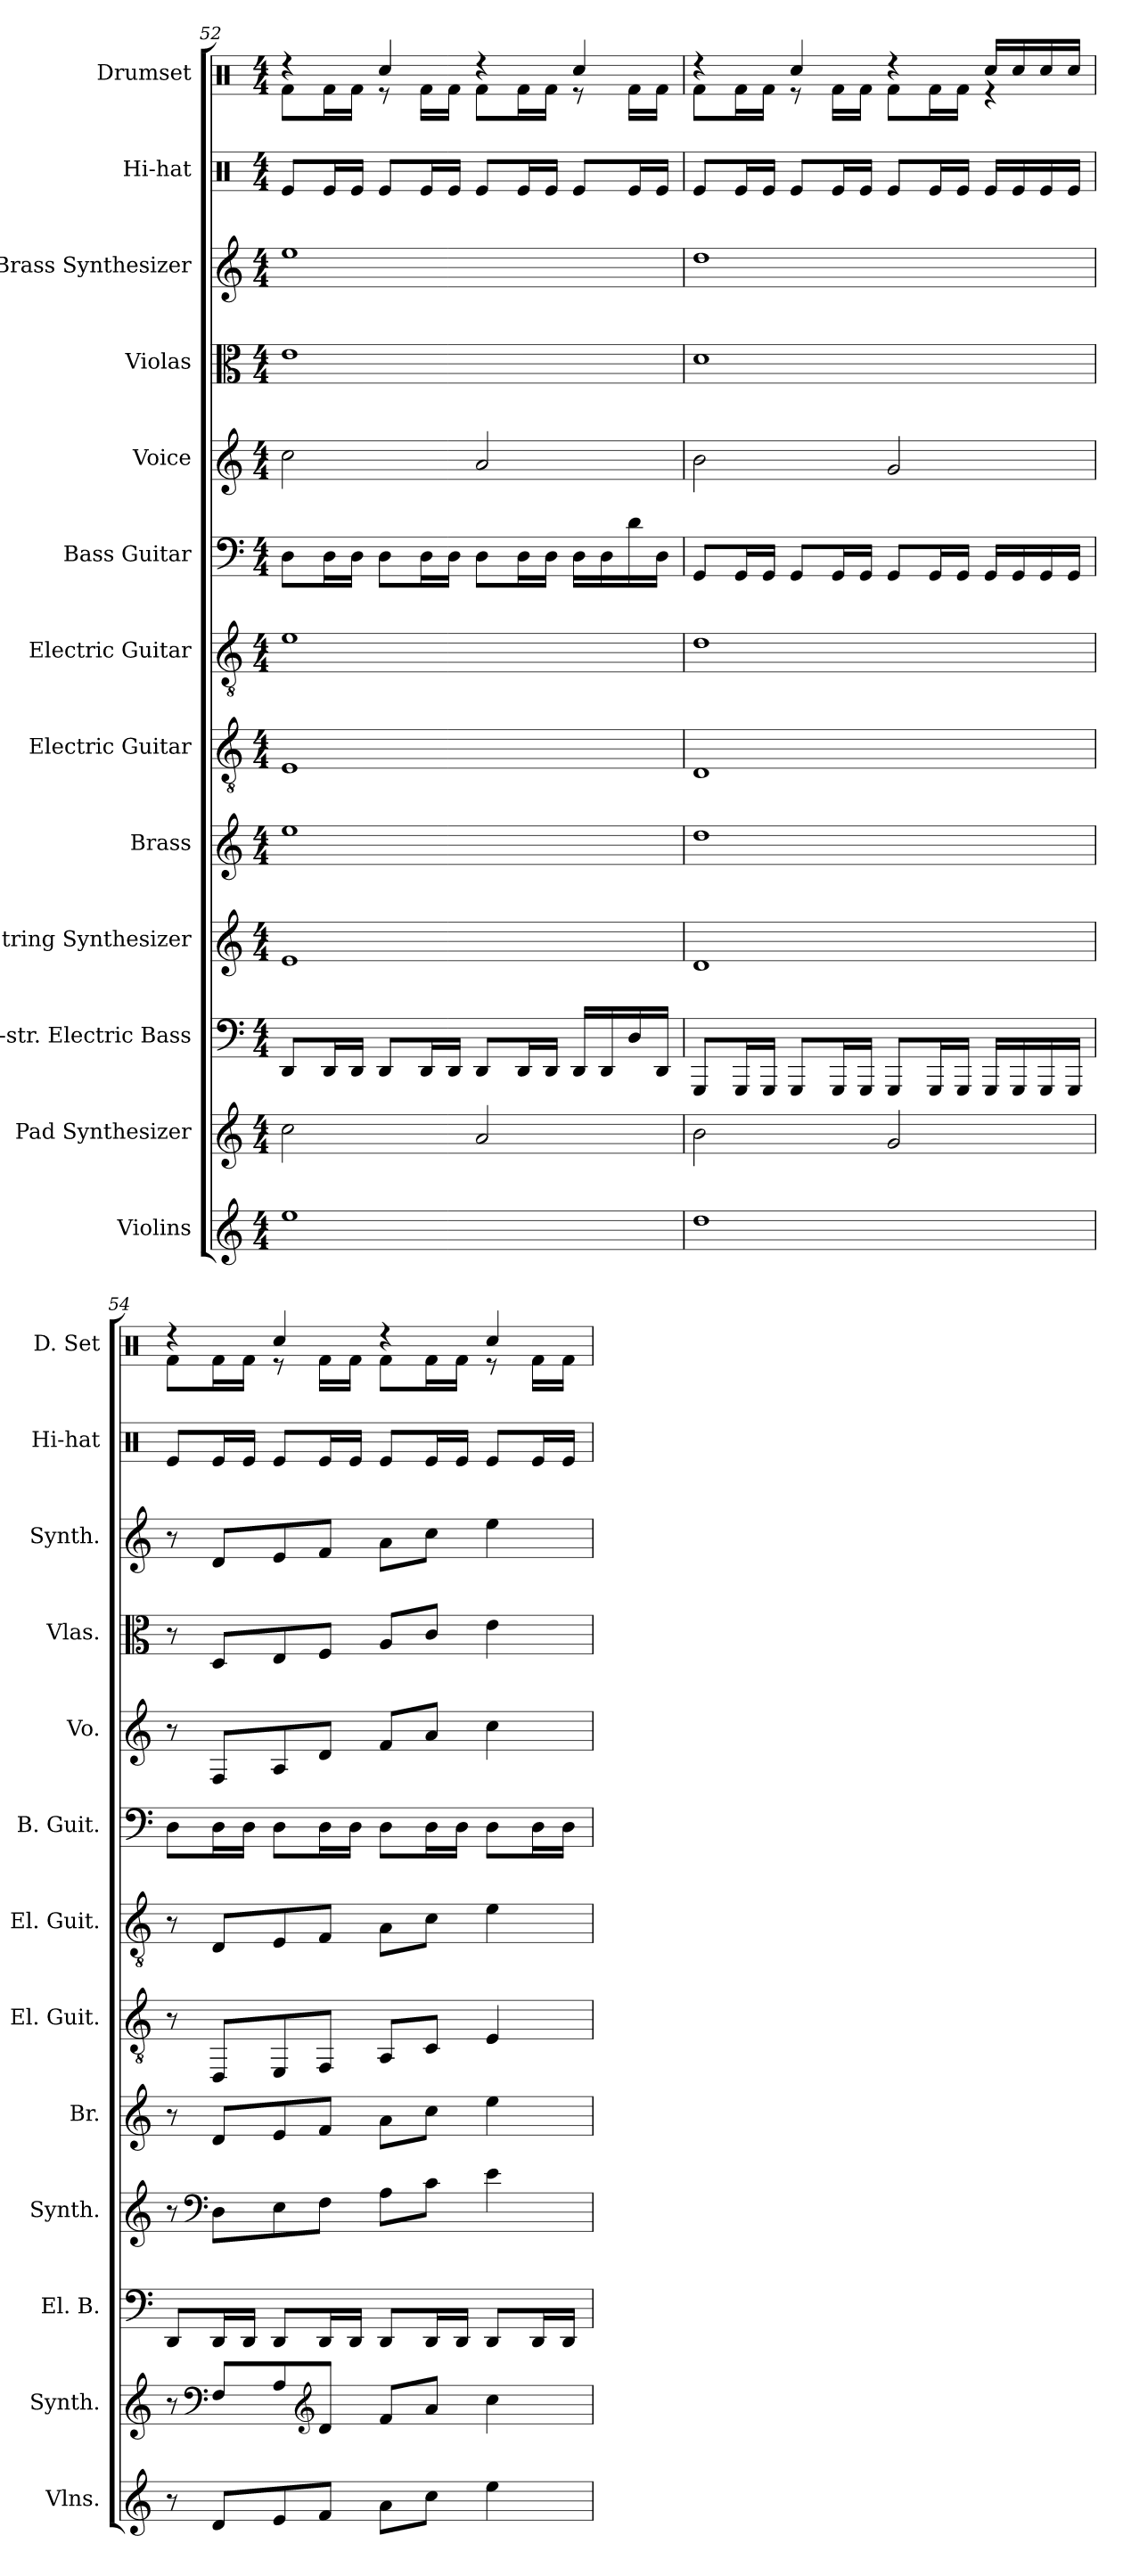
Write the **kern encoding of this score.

**kern	**kern	**kern	**kern	**kern	**kern	**kern	**kern	**kern	**kern	**kern	**kern	**kern
*part13	*part12	*part11	*part10	*part9	*part8	*part7	*part6	*part5	*part4	*part3	*part2	*part1
*staff13	*staff12	*staff11	*staff10	*staff9	*staff8	*staff7	*staff6	*staff5	*staff4	*staff3	*staff2	*staff1
*I"Violins	*I"Pad Synthesizer	*I"5-str. Electric Bass	*I"String Synthesizer	*I"Brass	*I"Electric Guitar	*I"Electric Guitar	*I"Bass Guitar	*I"Voice	*I"Violas	*I"Brass Synthesizer	*I"Hi-hat	*I"Drumset
*I'Vlns.	*I'Synth.	*I'El. B.	*I'Synth.	*I'Br.	*I'El. Guit.	*I'El. Guit.	*I'B. Guit.	*I'Vo.	*I'Vlas.	*I'Synth.	*I'Hi-hat	*I'D. Set
*clefG2	*clefG2	*clefF4	*clefG2	*clefG2	*clefGv2	*clefGv2	*clefF4	*clefG2	*clefC3	*clefG2	*clefX	*clefX
*	*	*ITrd7c12	*	*	*	*	*ITrd7c12	*	*	*	*	*
*k[]	*k[]	*k[]	*k[]	*k[]	*k[]	*k[]	*k[]	*k[]	*k[]	*k[]	*k[]	*k[]
*M4/4	*M4/4	*M4/4	*M4/4	*M4/4	*M4/4	*M4/4	*M4/4	*M4/4	*M4/4	*M4/4	*M4/4	*M4/4
=52	=52	=52	=52	=52	=52	=52	=52	=52	=52	=52	=52	=52
*	*	*	*	*	*	*	*	*	*	*	*	*^
1ee	2cc\	8DDD/L	1e	1ee	1E	1e	8DD\L	2cc\	1e	1ee	8Re/L	4r	8Rf\L
.	.	16DDD/L	.	.	.	.	16DD\L	.	.	.	16Re/L	.	16Rf\L
.	.	16DDD/JJ	.	.	.	.	16DD\JJ	.	.	.	16Re/JJ	.	16Rf\JJ
.	.	8DDD/L	.	.	.	.	8DD\L	.	.	.	8Re/L	4Rcc/	8r
.	.	16DDD/L	.	.	.	.	16DD\L	.	.	.	16Re/L	.	16Rf\LL
.	.	16DDD/JJ	.	.	.	.	16DD\JJ	.	.	.	16Re/JJ	.	16Rf\JJ
.	2a/	8DDD/L	.	.	.	.	8DD\L	2a/	.	.	8Re/L	4r	8Rf\L
.	.	16DDD/L	.	.	.	.	16DD\L	.	.	.	16Re/L	.	16Rf\L
.	.	16DDD/JJ	.	.	.	.	16DD\JJ	.	.	.	16Re/JJ	.	16Rf\JJ
.	.	16DDD/LL	.	.	.	.	16DD\LL	.	.	.	8Re/L	4Rcc/	8r
.	.	16DDD/	.	.	.	.	16DD\	.	.	.	.	.	.
.	.	16DD/	.	.	.	.	16D\	.	.	.	16Re/L	.	16Rf\LL
.	.	16DDD/JJ	.	.	.	.	16DD\JJ	.	.	.	16Re/JJ	.	16Rf\JJ
!!LO:PB:g=z	!!
=53	=53	=53	=53	=53	=53	=53	=53	=53	=53	=53	=53	=53	=53
1dd	2b\	8GGGG/L	1d	1dd	1D	1d	8GGG/L	2b\	1d	1dd	8Re/L	4r	8Rf\L
.	.	16GGGG/L	.	.	.	.	16GGG/L	.	.	.	16Re/L	.	16Rf\L
.	.	16GGGG/JJ	.	.	.	.	16GGG/JJ	.	.	.	16Re/JJ	.	16Rf\JJ
.	.	8GGGG/L	.	.	.	.	8GGG/L	.	.	.	8Re/L	4Rcc/	8r
.	.	16GGGG/L	.	.	.	.	16GGG/L	.	.	.	16Re/L	.	16Rf\LL
.	.	16GGGG/JJ	.	.	.	.	16GGG/JJ	.	.	.	16Re/JJ	.	16Rf\JJ
.	2g/	8GGGG/L	.	.	.	.	8GGG/L	2g/	.	.	8Re/L	4r	8Rf\L
.	.	16GGGG/L	.	.	.	.	16GGG/L	.	.	.	16Re/L	.	16Rf\L
.	.	16GGGG/JJ	.	.	.	.	16GGG/JJ	.	.	.	16Re/JJ	.	16Rf\JJ
.	.	16GGGG/LL	.	.	.	.	16GGG/LL	.	.	.	16Re/LL	16Rcc/LL	4r
.	.	16GGGG/	.	.	.	.	16GGG/	.	.	.	16Re/	16Rcc/	.
.	.	16GGGG/	.	.	.	.	16GGG/	.	.	.	16Re/	16Rcc/	.
.	.	16GGGG/JJ	.	.	.	.	16GGG/JJ	.	.	.	16Re/JJ	16Rcc/JJ	.
=54	=54	=54	=54	=54	=54	=54	=54	=54	=54	=54	=54	=54	=54
8r	8r	8DDD/L	8r	8r	8r	8r	8DD\L	8r	8r	8r	8Re/L	4r	8Rf\L
*	*clefF4	*	*clefF4	*	*	*	*	*	*	*	*	*	*
8d/L	8F/L	16DDD/L	8D\L	8d/L	8DD/L	8D/L	16DD\L	8F/L	8D/L	8d/L	16Re/L	.	16Rf\L
.	.	16DDD/JJ	.	.	.	.	16DD\JJ	.	.	.	16Re/JJ	.	16Rf\JJ
8e/	8A/	8DDD/L	8E\	8e/	8EE/	8E/	8DD\L	8A/	8E/	8e/	8Re/L	4Rcc/	8r
*	*clefG2	*	*	*	*	*	*	*	*	*	*	*	*
8f/J	8d/J	16DDD/L	8F\J	8f/J	8FF/J	8F/J	16DD\L	8d/J	8F/J	8f/J	16Re/L	.	16Rf\LL
.	.	16DDD/JJ	.	.	.	.	16DD\JJ	.	.	.	16Re/JJ	.	16Rf\JJ
8a\L	8f/L	8DDD/L	8A\L	8a\L	8AA/L	8A\L	8DD\L	8f/L	8A/L	8a\L	8Re/L	4r	8Rf\L
8cc\J	8a/J	16DDD/L	8c\J	8cc\J	8C/J	8c\J	16DD\L	8a/J	8c/J	8cc\J	16Re/L	.	16Rf\L
.	.	16DDD/JJ	.	.	.	.	16DD\JJ	.	.	.	16Re/JJ	.	16Rf\JJ
4ee\	4cc\	8DDD/L	4e\	4ee\	4E/	4e\	8DD\L	4cc\	4e\	4ee\	8Re/L	4Rcc/	8r
.	.	16DDD/L	.	.	.	.	16DD\L	.	.	.	16Re/L	.	16Rf\LL
.	.	16DDD/JJ	.	.	.	.	16DD\JJ	.	.	.	16Re/JJ	.	16Rf\JJ
*	*	*	*	*	*	*	*	*	*	*	*	*v	*v
=	=	=	=	=	=	=	=	=	=	=	=	=
*-	*-	*-	*-	*-	*-	*-	*-	*-	*-	*-	*-	*-
